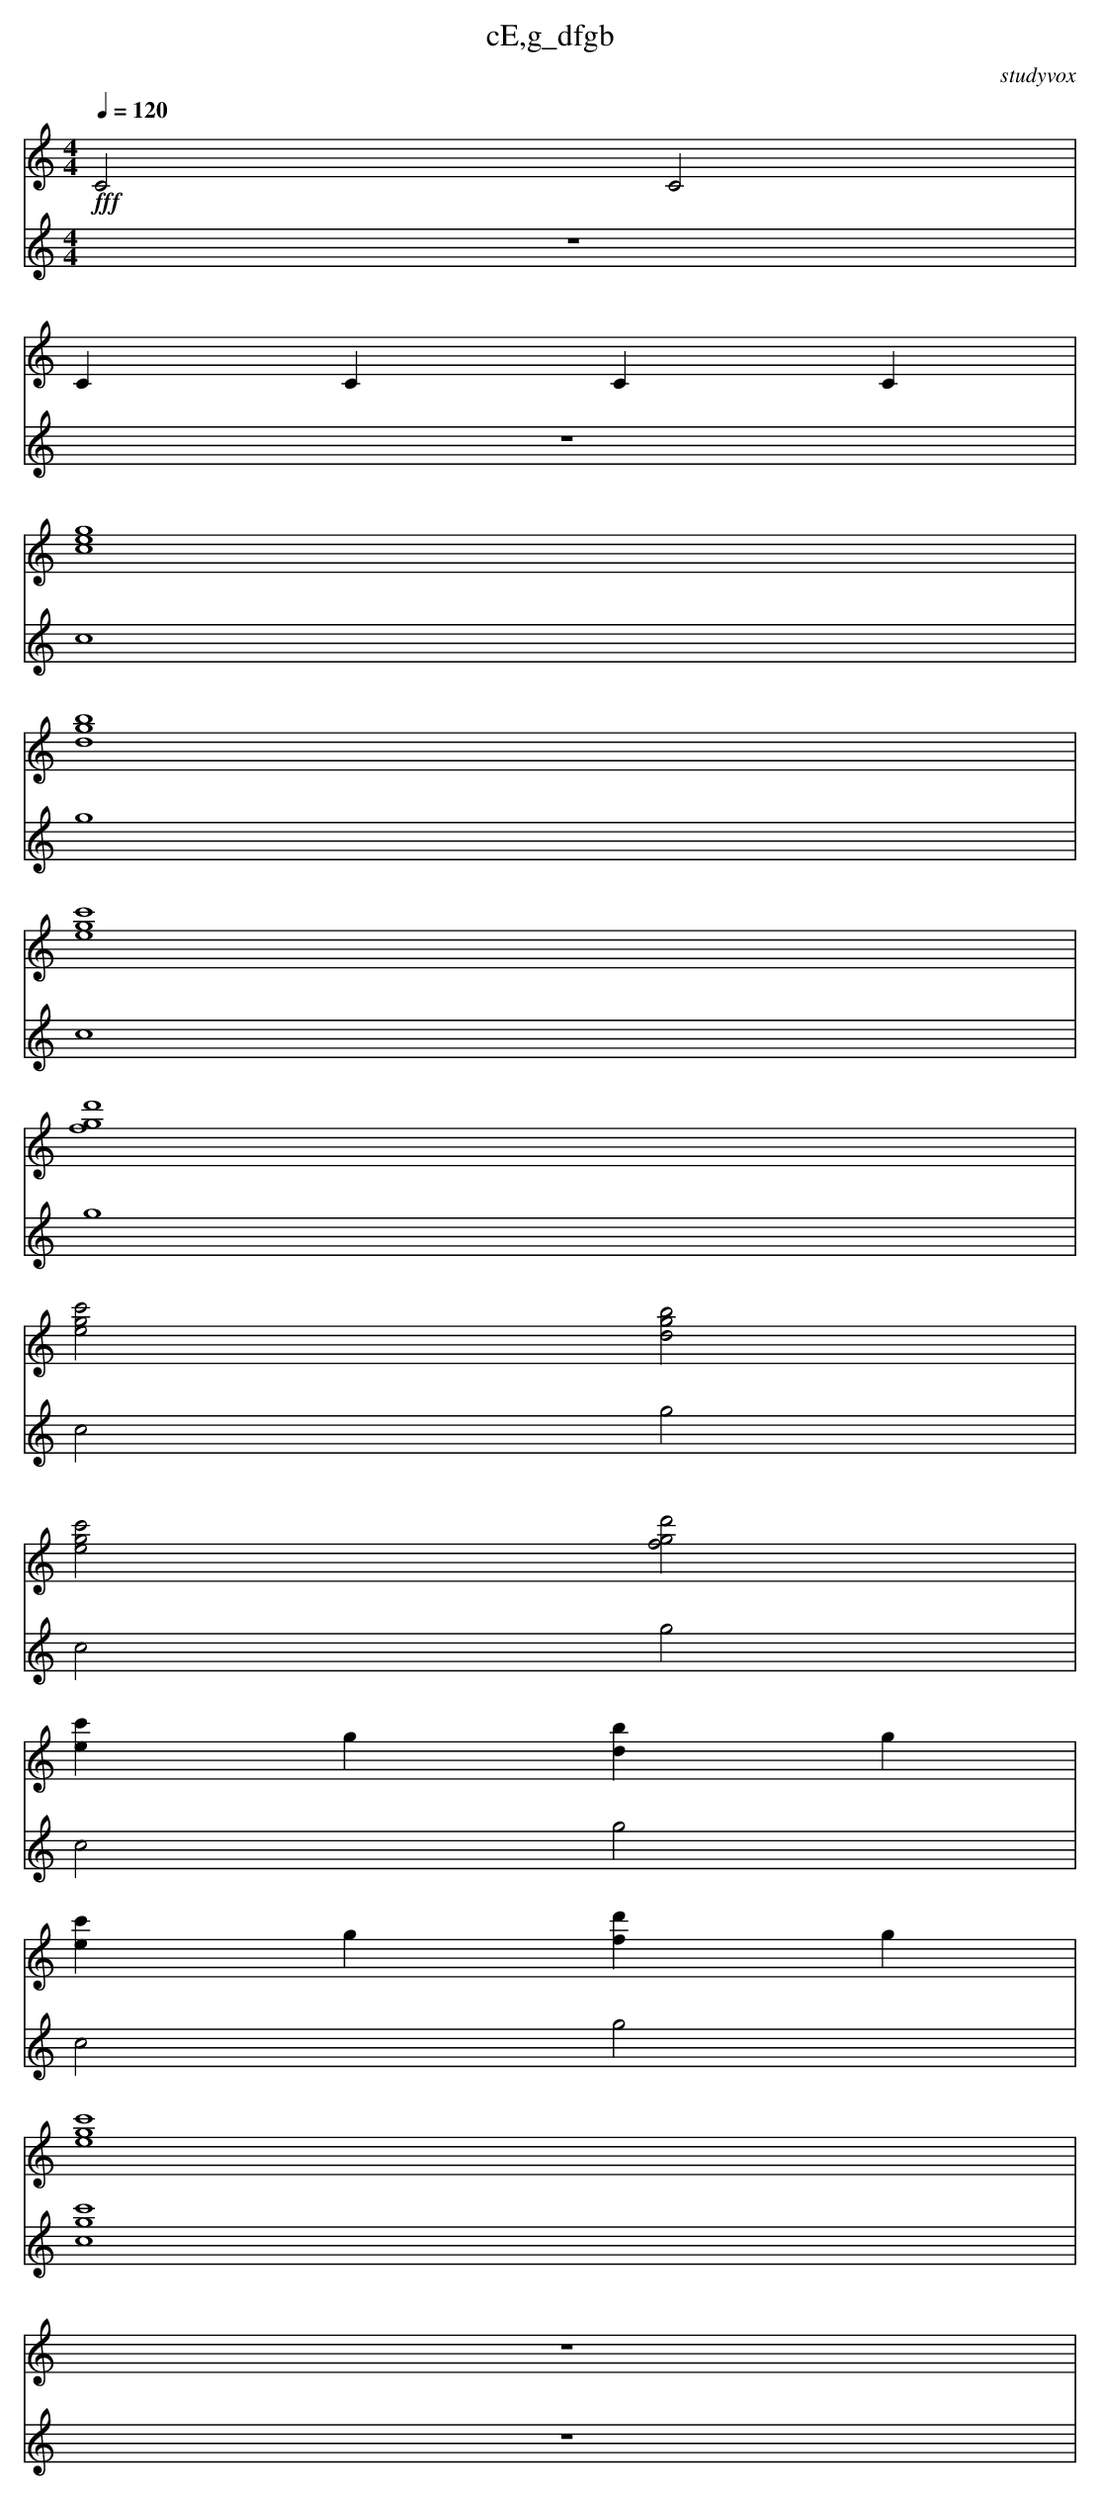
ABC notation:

X:1
T:cE,g_dfgb
O:studyvox
M:4/4
L: 1/4
Q:1/4=120
K:C
V:1
!fff!
C2 C2 |
CCCC |
[c4e4g4] |
[b4d4g4] |
[c'4e4g4] |
[d'4f4g4] |
[c'2e2g2] [b2d2g2] |
[c'2e2g2] [d'2f2g2] |
[c'e] g [bd] g |
[c'e] g [d'f] g |
[c'4e4g4] |
z4 |
V:2
z4 |
z4 |
c4 |
g4 |
c4 |
g4 |
c2 g2 |
c2 g2 |
c2 g2 |
c2 g2 |
[c4g4c'4] |
z4 |
